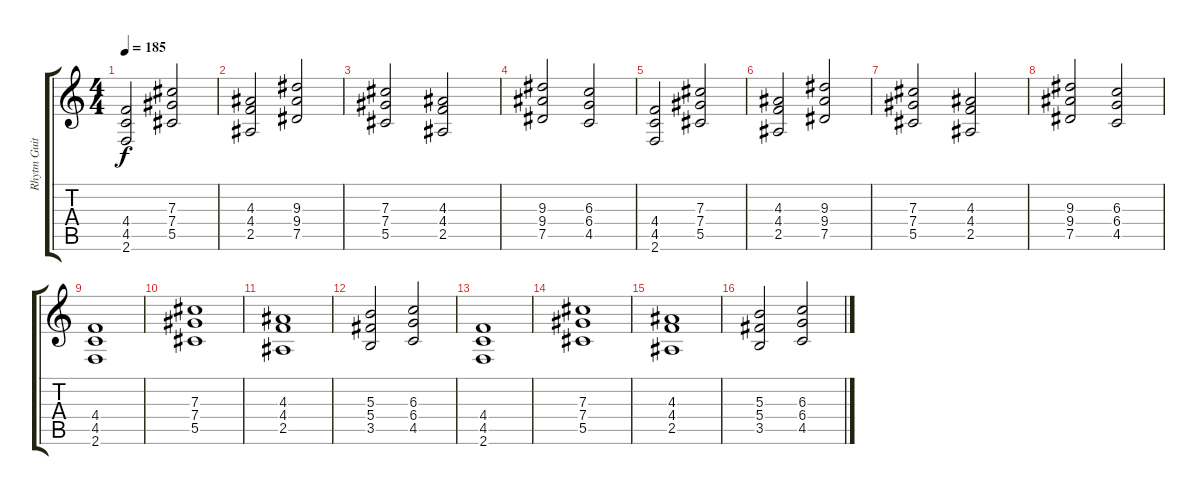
\track ("Rhytm Guitar" "Rhytm Guit") {instrument distortionguitar}
\staff {score tabs}
\tuning (Eb4 Bb3 Gb3 Db3 Ab2 Eb2) {hide}
\ts (4 4)
\tempo 185
\clef g2
\ks c
(4.4 4.5 2.6).2{dy f} (7.3 7.4 5.5).2 |
(4.3 4.4 2.5).2 (9.3 9.4 7.5).2 |
(7.3 7.4 5.5).2 (4.3 4.4 2.5).2 |
(9.3 9.4 7.5).2 (6.3 6.4 4.5).2 |
(4.4 4.5 2.6).2 (7.3 7.4 5.5).2 |
(4.3 4.4 2.5).2 (9.3 9.4 7.5).2 |
(7.3 7.4 5.5).2 (4.3 4.4 2.5).2 |
(9.3 9.4 7.5).2 (6.3 6.4 4.5).2 |
(4.4 4.5 2.6).1 |
(7.3 7.4 5.5).1 |
(4.3 4.4 2.5).1 |
(5.3 5.4 3.5).2 (6.3 6.4 4.5).2 |
(4.4 4.5 2.6).1 |
(7.3 7.4 5.5).1 |
(4.3 4.4 2.5).1 |
(5.3 5.4 3.5).2 (6.3 6.4 4.5).2
